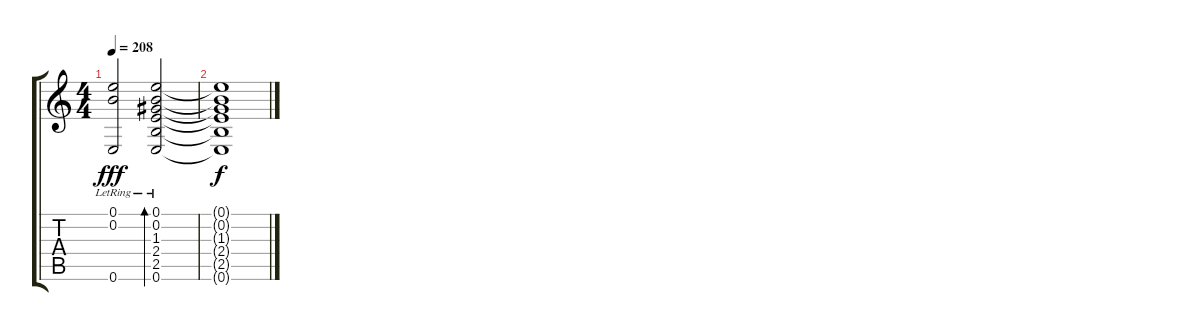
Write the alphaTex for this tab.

\track "" {instrument acousticguitarsteel}
\staff {score tabs}
\tuning (E4 B3 G3 D3 A2 E2) {hide}
\ts (4 4)
\tempo 208
\clef g2
\ks c
(0.1{lr} 0.2{lr} 0.6{lr}).2{dy fff} (0.1{lr} 0.2{lr} 1.3{lr} 2.4{lr} 2.5{lr} 0.6{lr}).2{bd 240} |
(0.1{t} 0.2{t} 1.3{t} 2.4{t} 2.5{t} 0.6{t}).1{dy f}
